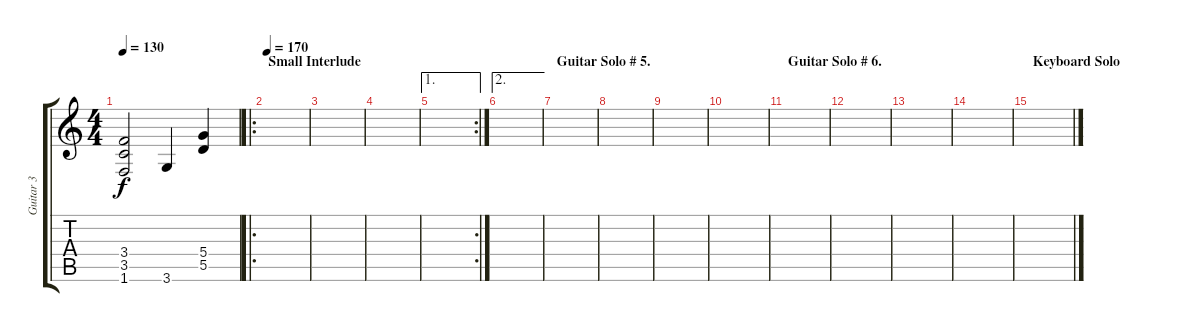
\track ("Guitar 3" "Guitar 3") {instrument distortionguitar}
\staff {score tabs}
\tuning (E4 B3 G3 D3 A2 E2) {hide}
\ts (4 4)
\tempo 130
\clef g2
\ks c
(3.4{t} 3.5{t} 1.6{t}).2{dy f} 3.6.4 (5.4 5.5).4 |
\ro
\section ("" "Small Interlude")
\tempo 170
|
|
|
\ae 1
\rc 2
|
\ae 2
|
\section ("" "Guitar Solo # 5.")
|
|
|
|
\section ("" "Guitar Solo # 6.")
|
|
|
|
\section ("" "Keyboard Solo")
